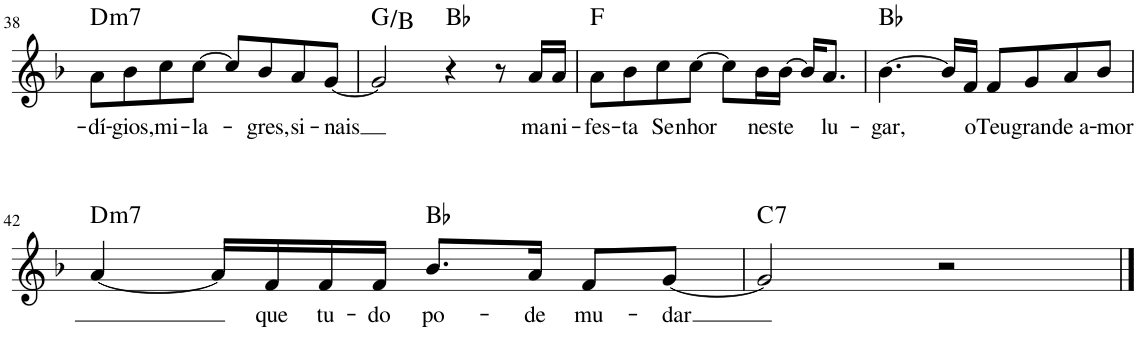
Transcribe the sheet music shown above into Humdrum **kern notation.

**kern	**text	**harte
*part1	*part1	*part1
*staff1	*staff1	*
*I"Voz	*	*
*I'Vo.	*	*
!!LO:PB:g=z
*clefG2	*	*
*k[b-]	*	*
*M4/4	*	*
=38	=38	=38
!	!LO:LY:b	!LO:H:kt=m7
8a\L	-dí-	D:min7
!	!LO:LY:b	!
8b-\	-gios,	.
!	!LO:LY:b	!
8cc\	mi-	.
!	!LO:LY:b	!
[8cc\J	-la-	.
8cc/L]	.	.
!	!LO:LY:b	!
8b-/	-gres,	.
!	!LO:LY:b	!
8a/	si-	.
!	!LO:LY:b	!
[8g/J	-nais	.
=39	=39	=39
2g/]	.	G:maj/3
4r	.	Bb:maj
8r	.	.
!	!LO:LY:b	!
16a/LL	ma-	.
!	!LO:LY:b	!
16a/JJ	-ni-	.
=40	=40	=40
!	!LO:LY:b	!
8a\L	-fes-	F:maj
!	!LO:LY:b	!
8b-\	-ta	.
!	!LO:LY:b	!
8cc\	Se-	.
!	!LO:LY:b	!
[8cc\J	-nhor	.
8cc\L]	.	.
!	!LO:LY:b	!
16b-\L	nes-	.
!	!LO:LY:b	!
[16b-\JJ	-te	.
16b-/KL]	.	.
!	!LO:LY:b	!
8.a/J	lu-	.
=41	=41	=41
!	!LO:LY:b	!
[4.b-\	-gar,	Bb:maj
16b-/LL]	.	.
!	!LO:LY:b	!
16f/JJ	o	.
!	!LO:LY:b	!
8f/L	Teu	.
!	!LO:LY:b	!
8g/	gran-	.
!	!LO:LY:b	!
8a/	-de a-	.
!	!LO:LY:b	!
8b-/J	-mor	.
!!LO:LB:g=z
=42	=42	=42
!	!	!LO:H:kt=m7
[4a/	.	D:min7
16a/LL]	.	.
!	!LO:LY:b	!
16f/	que	.
!	!LO:LY:b	!
16f/	tu-	.
!	!LO:LY:b	!
16f/JJ	-do	.
!	!LO:LY:b	!
8.b-/L	po-	Bb:maj
!	!LO:LY:b	!
16a/Jk	-de	.
!	!LO:LY:b	!
8f/L	mu-	.
!	!LO:LY:b	!
[8g/J	-dar	.
=43	=43	=43
!	!	!LO:H:kt=7
2g/]	.	C:7
2r	.	.
==	==	==
*-	*-	*-
